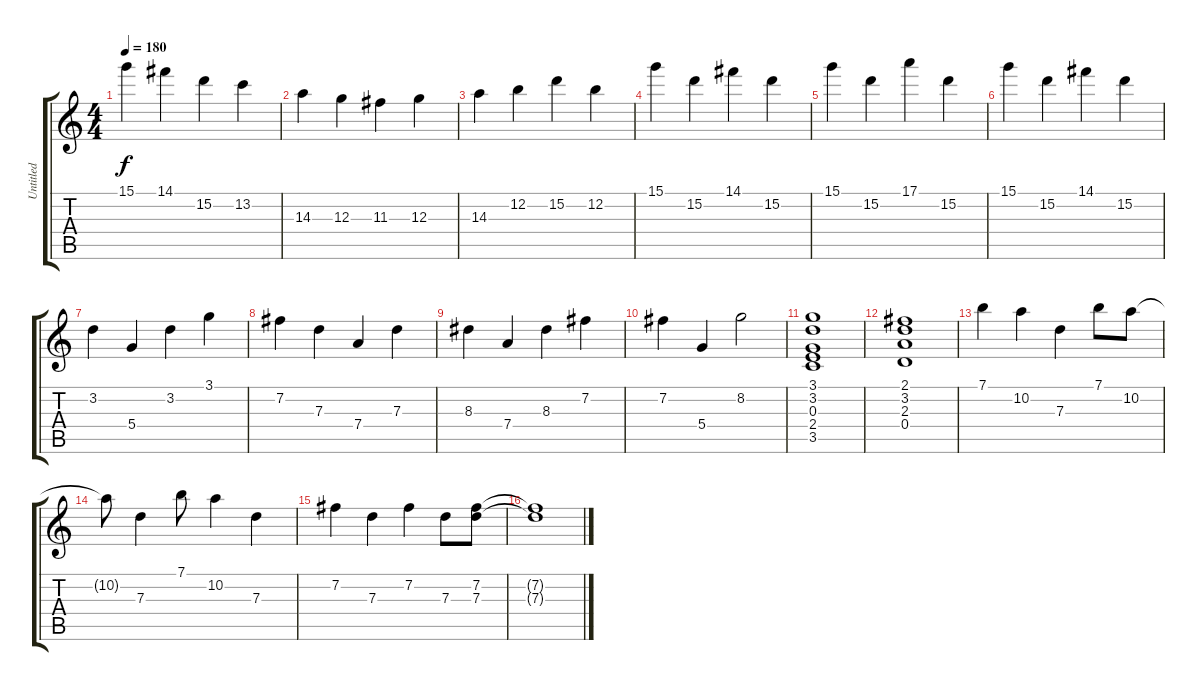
\track ("Untitled" "Untitled") {instrument acousticguitarnylon}
\staff {score tabs}
\tuning (E4 B3 G3 D3 A2 E2) {hide}
\ts (4 4)
\tempo 180
\clef g2
\ks c
15.1.4{dy f} 14.1.4 15.2.4 13.2.4 |
14.3.4 12.3.4 11.3.4 12.3.4 |
14.3.4 12.2.4 15.2.4 12.2.4 |
15.1.4 15.2.4 14.1.4 15.2.4 |
15.1.4 15.2.4 17.1.4 15.2.4 |
15.1.4 15.2.4 14.1.4 15.2.4 |
3.2.4 5.4.4 3.2.4 3.1.4 |
7.2.4 7.3.4 7.4.4 7.3.4 |
8.3.4 7.4.4 8.3.4 7.2.4 |
7.2.4 5.4.4 8.2.2 |
(3.1 3.2 0.3 2.4 3.5).1 |
(2.1 3.2 2.3 0.4).1 |
7.1.4 10.2.4 7.3.4 7.1.8 10.2.8 |
10.2{t}.8 7.3.4 7.1.8 10.2.4 7.3.4 |
7.2.4 7.3.4 7.2.4 7.3.8 (7.2 7.3).8 |
(7.2{t} 7.3{t}).1
